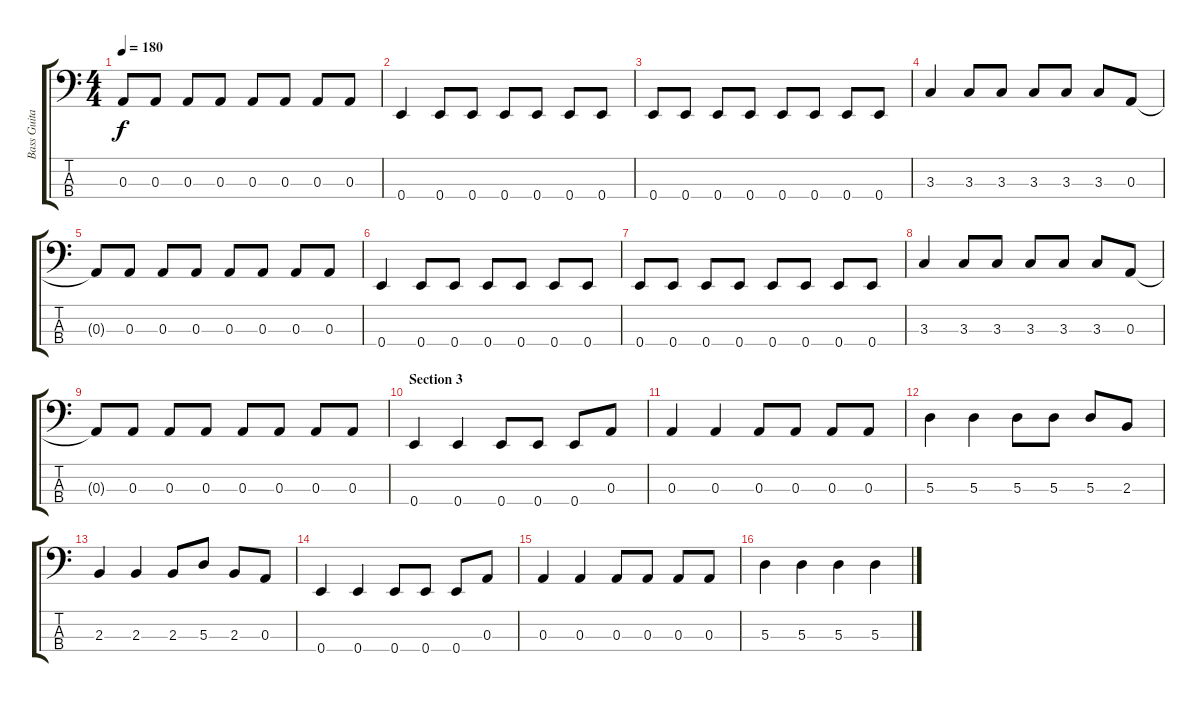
\track ("Bass Guitar" "Bass Guita") {instrument electricbasspick}
\staff {score tabs}
\tuning (G2 D2 A1 E1) {hide}
\ts (4 4)
\tempo 180
\clef f4
\ks c
0.3{t}.8{dy f} 0.3.8 0.3.8 0.3.8 0.3.8 0.3.8 0.3.8 0.3.8 |
0.4.4 0.4.8 0.4.8 0.4.8 0.4.8 0.4.8 0.4.8 |
0.4.8 0.4.8 0.4.8 0.4.8 0.4.8 0.4.8 0.4.8 0.4.8 |
3.3.4 3.3.8 3.3.8 3.3.8 3.3.8 3.3.8 0.3.8 |
0.3{t}.8 0.3.8 0.3.8 0.3.8 0.3.8 0.3.8 0.3.8 0.3.8 |
0.4.4 0.4.8 0.4.8 0.4.8 0.4.8 0.4.8 0.4.8 |
0.4.8 0.4.8 0.4.8 0.4.8 0.4.8 0.4.8 0.4.8 0.4.8 |
3.3.4 3.3.8 3.3.8 3.3.8 3.3.8 3.3.8 0.3.8 |
0.3{t}.8 0.3.8 0.3.8 0.3.8 0.3.8 0.3.8 0.3.8 0.3.8 |
\section ("" "Section 3")
0.4.4 0.4.4 0.4.8 0.4.8 0.4.8 0.3.8 |
0.3.4 0.3.4 0.3.8 0.3.8 0.3.8 0.3.8 |
5.3.4 5.3.4 5.3.8 5.3.8 5.3.8 2.3.8 |
2.3.4 2.3.4 2.3.8 5.3.8 2.3.8 0.3.8 |
0.4.4 0.4.4 0.4.8 0.4.8 0.4.8 0.3.8 |
0.3.4 0.3.4 0.3.8 0.3.8 0.3.8 0.3.8 |
5.3.4 5.3.4 5.3.4 5.3.4
